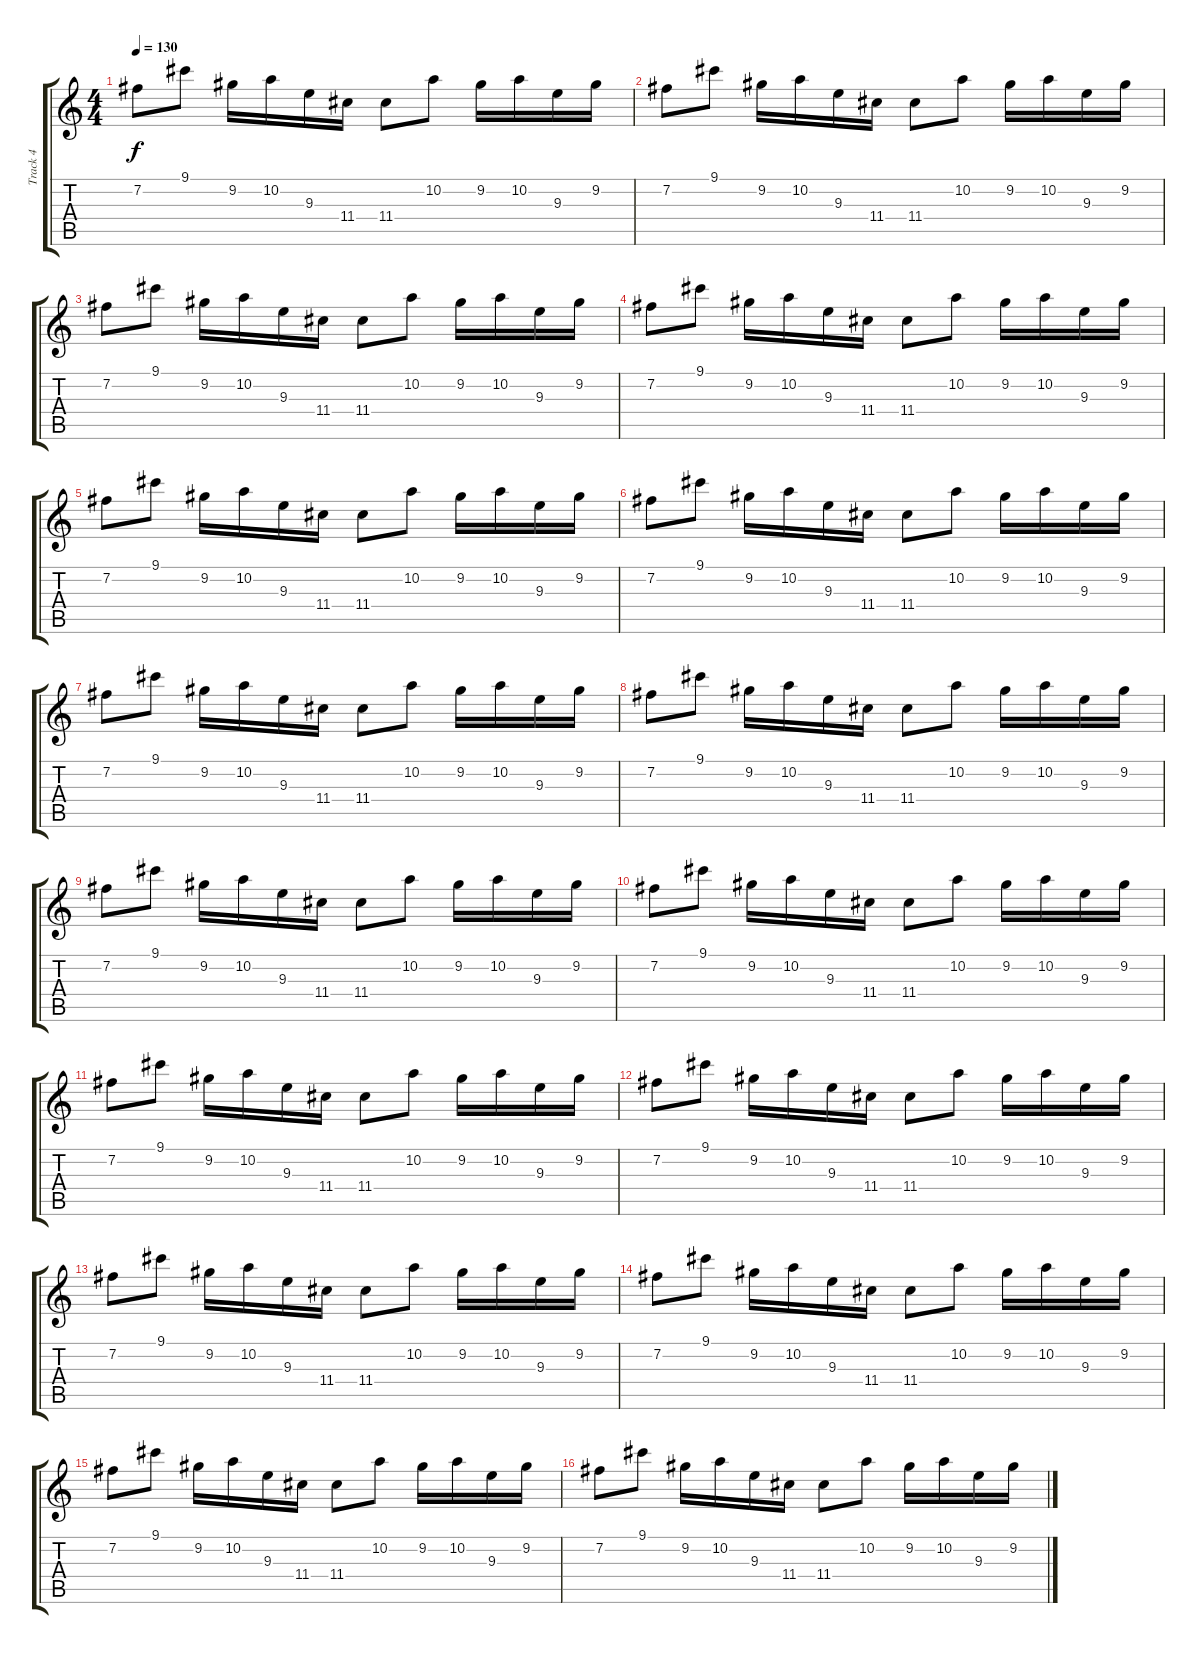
\track ("Track 4" "Track 4") {instrument acousticguitarnylon}
\staff {score tabs}
\tuning (E4 B3 G3 D3 A2 E2) {hide}
\ts (4 4)
\tempo 130
\clef g2
\ks c
7.2.8{dy f} 9.1.8 9.2.16 10.2.16 9.3.16 11.4.16 11.4.8 10.2.8 9.2.16 10.2.16 9.3.16 9.2.16 |
7.2.8 9.1.8 9.2.16 10.2.16 9.3.16 11.4.16 11.4.8 10.2.8 9.2.16 10.2.16 9.3.16 9.2.16 |
7.2.8 9.1.8 9.2.16 10.2.16 9.3.16 11.4.16 11.4.8 10.2.8 9.2.16 10.2.16 9.3.16 9.2.16 |
7.2.8 9.1.8 9.2.16 10.2.16 9.3.16 11.4.16 11.4.8 10.2.8 9.2.16 10.2.16 9.3.16 9.2.16 |
7.2.8 9.1.8 9.2.16 10.2.16 9.3.16 11.4.16 11.4.8 10.2.8 9.2.16 10.2.16 9.3.16 9.2.16 |
7.2.8 9.1.8 9.2.16 10.2.16 9.3.16 11.4.16 11.4.8 10.2.8 9.2.16 10.2.16 9.3.16 9.2.16 |
7.2.8 9.1.8 9.2.16 10.2.16 9.3.16 11.4.16 11.4.8 10.2.8 9.2.16 10.2.16 9.3.16 9.2.16 |
7.2.8 9.1.8 9.2.16 10.2.16 9.3.16 11.4.16 11.4.8 10.2.8 9.2.16 10.2.16 9.3.16 9.2.16 |
7.2.8 9.1.8 9.2.16 10.2.16 9.3.16 11.4.16 11.4.8 10.2.8 9.2.16 10.2.16 9.3.16 9.2.16 |
7.2.8 9.1.8 9.2.16 10.2.16 9.3.16 11.4.16 11.4.8 10.2.8 9.2.16 10.2.16 9.3.16 9.2.16 |
7.2.8 9.1.8 9.2.16 10.2.16 9.3.16 11.4.16 11.4.8 10.2.8 9.2.16 10.2.16 9.3.16 9.2.16 |
7.2.8 9.1.8 9.2.16 10.2.16 9.3.16 11.4.16 11.4.8 10.2.8 9.2.16 10.2.16 9.3.16 9.2.16 |
7.2.8 9.1.8 9.2.16 10.2.16 9.3.16 11.4.16 11.4.8 10.2.8 9.2.16 10.2.16 9.3.16 9.2.16 |
7.2.8 9.1.8 9.2.16 10.2.16 9.3.16 11.4.16 11.4.8 10.2.8 9.2.16 10.2.16 9.3.16 9.2.16 |
7.2.8 9.1.8 9.2.16 10.2.16 9.3.16 11.4.16 11.4.8 10.2.8 9.2.16 10.2.16 9.3.16 9.2.16 |
7.2.8 9.1.8 9.2.16 10.2.16 9.3.16 11.4.16 11.4.8 10.2.8 9.2.16 10.2.16 9.3.16 9.2.16
